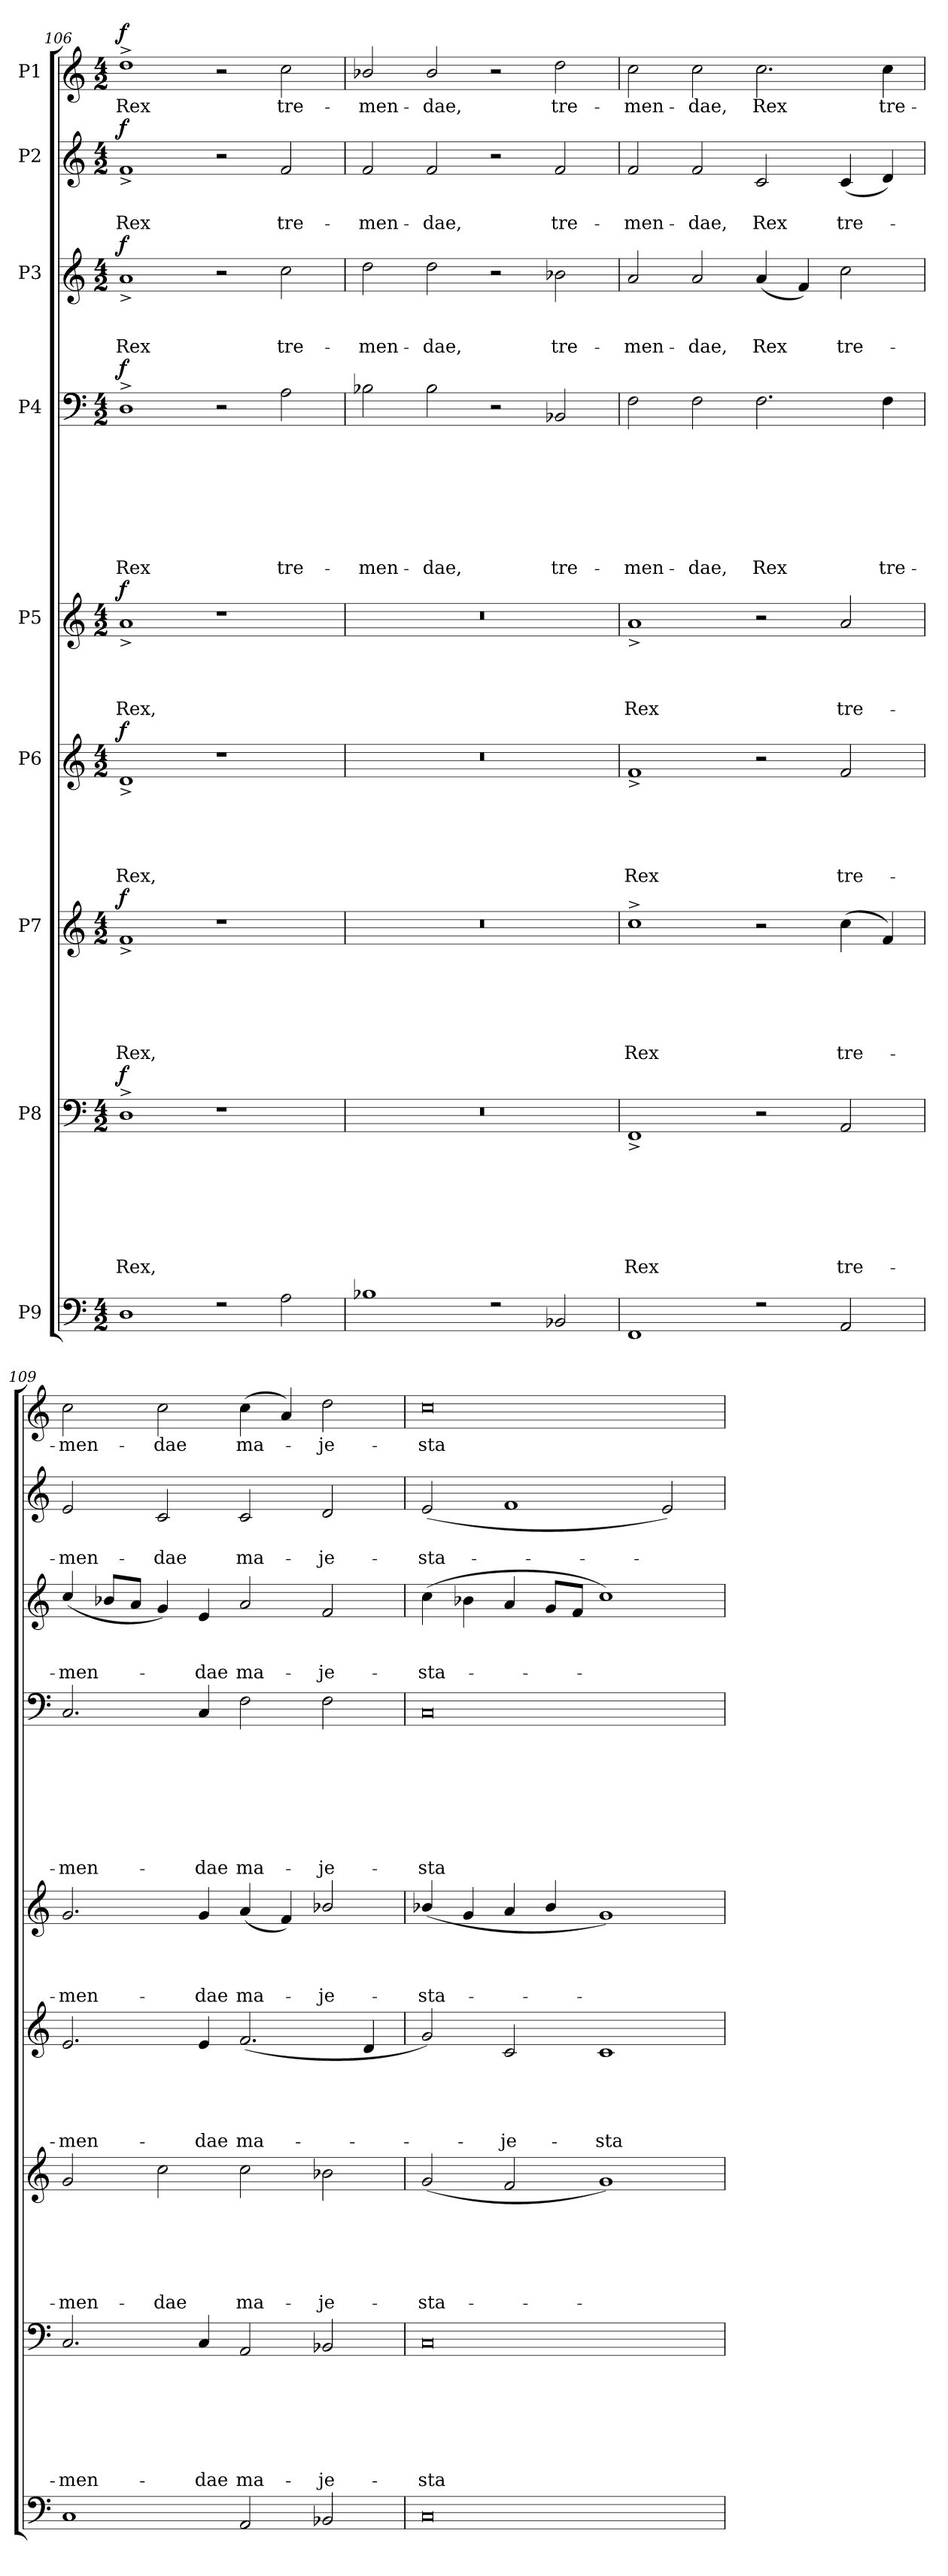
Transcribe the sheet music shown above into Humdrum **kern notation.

**kern	**kern	**text	**text	**text	**text	**text	**text	**text	**dynam	**kern	**text	**text	**text	**text	**text	**text	**dynam	**kern	**text	**text	**text	**text	**text	**dynam	**kern	**text	**text	**text	**text	**dynam	**kern	**text	**text	**text	**text	**text	**text	**text	**text	**dynam	**kern	**text	**text	**text	**dynam	**kern	**text	**text	**dynam	**kern	**text	**dynam
*part9	*part8	*part8	*part8	*part8	*part8	*part8	*part8	*part8	*part8	*part7	*part7	*part7	*part7	*part7	*part7	*part7	*part7	*part6	*part6	*part6	*part6	*part6	*part6	*part6	*part5	*part5	*part5	*part5	*part5	*part5	*part4	*part4	*part4	*part4	*part4	*part4	*part4	*part4	*part4	*part4	*part3	*part3	*part3	*part3	*part3	*part2	*part2	*part2	*part2	*part1	*part1	*part1
*staff9	*staff8	*staff8	*staff8	*staff8	*staff8	*staff8	*staff8	*staff8	*staff8	*staff7	*staff7	*staff7	*staff7	*staff7	*staff7	*staff7	*staff7	*staff6	*staff6	*staff6	*staff6	*staff6	*staff6	*staff6	*staff5	*staff5	*staff5	*staff5	*staff5	*staff5	*staff4	*staff4	*staff4	*staff4	*staff4	*staff4	*staff4	*staff4	*staff4	*staff4	*staff3	*staff3	*staff3	*staff3	*staff3	*staff2	*staff2	*staff2	*staff2	*staff1	*staff1	*staff1
*I"P9	*I"P8	*	*	*	*	*	*	*	*	*I"P7	*	*	*	*	*	*	*	*I"P6	*	*	*	*	*	*	*I"P5	*	*	*	*	*	*I"P4	*	*	*	*	*	*	*	*	*	*I"P3	*	*	*	*	*I"P2	*	*	*	*I"P1	*	*
!!LO:PB:g=z
*clefF4	*clefF4	*	*	*	*	*	*	*	*	*clefG2	*	*	*	*	*	*	*	*clefG2	*	*	*	*	*	*	*clefG2	*	*	*	*	*	*clefF4	*	*	*	*	*	*	*	*	*	*clefG2	*	*	*	*	*clefG2	*	*	*	*clefG2	*	*
*	*	*	*	*	*	*	*	*	*	*ITrd7c12	*	*	*	*	*	*	*	*	*	*	*	*	*	*	*	*	*	*	*	*	*	*	*	*	*	*	*	*	*	*	*ITrd7c12	*	*	*	*	*	*	*	*	*	*	*
*k[]	*k[]	*	*	*	*	*	*	*	*	*k[]	*	*	*	*	*	*	*	*k[]	*	*	*	*	*	*	*k[]	*	*	*	*	*	*k[]	*	*	*	*	*	*	*	*	*	*k[]	*	*	*	*	*k[]	*	*	*	*k[]	*	*
*C:	*C:	*	*	*	*	*	*	*	*	*C:	*	*	*	*	*	*	*	*C:	*	*	*	*	*	*	*C:	*	*	*	*	*	*C:	*	*	*	*	*	*	*	*	*	*C:	*	*	*	*	*C:	*	*	*	*C:	*	*
*M4/2	*M4/2	*	*	*	*	*	*	*	*	*M4/2	*	*	*	*	*	*	*	*M4/2	*	*	*	*	*	*	*M4/2	*	*	*	*	*	*M4/2	*	*	*	*	*	*	*	*	*	*M4/2	*	*	*	*	*M4/2	*	*	*	*M4/2	*	*
=106	=106	=106	=106	=106	=106	=106	=106	=106	=106	=106	=106	=106	=106	=106	=106	=106	=106	=106	=106	=106	=106	=106	=106	=106	=106	=106	=106	=106	=106	=106	=106	=106	=106	=106	=106	=106	=106	=106	=106	=106	=106	=106	=106	=106	=106	=106	=106	=106	=106	=106	=106	=106
*^	*	*	*	*	*	*	*	*	*	*	*	*	*	*	*	*	*	*	*	*	*	*	*	*	*	*	*	*	*	*	*	*	*	*	*	*	*	*	*	*	*	*	*	*	*	*	*	*	*	*	*	*
!	!	!	!	!	!	!	!	!	!LO:LY:b	!LO:DY:a	!	!	!	!	!	!	!LO:LY:b	!LO:DY:a	!	!	!	!	!	!LO:LY:b	!LO:DY:a	!	!	!	!	!LO:LY:b	!LO:DY:a	!	!	!	!	!	!	!	!	!LO:LY:b	!LO:DY:a	!	!	!	!LO:LY:b	!LO:DY:a	!	!	!LO:LY:b	!LO:DY:a	!	!LO:LY:b	!LO:DY:a
1D	0ryy	1D^>	.	.	.	.	.	.	Rex,	f	1F^<	.	.	.	.	.	Rex,	f	1d^<	.	.	.	.	Rex,	f	1a^<	.	.	.	Rex,	f	1D^>	.	.	.	.	.	.	.	Rex	f	1A^<	.	.	Rex	f	1f^<	.	Rex	f	1dd^>	Rex	f
2r	.	1r	.	.	.	.	.	.	.	.	1r	.	.	.	.	.	.	.	1r	.	.	.	.	.	.	1r	.	.	.	.	.	2r	.	.	.	.	.	.	.	.	.	2r	.	.	.	.	2r	.	.	.	2r	.	.
!	!	!	!	!	!	!	!	!	!	!	!	!	!	!	!	!	!	!	!	!	!	!	!	!	!	!	!	!	!	!	!	!	!	!	!	!	!	!	!	!LO:LY:b	!	!	!	!	!LO:LY:b	!	!	!	!LO:LY:b	!	!	!LO:LY:b	!
2A\	.	.	.	.	.	.	.	.	.	.	.	.	.	.	.	.	.	.	.	.	.	.	.	.	.	.	.	.	.	.	.	2A\	.	.	.	.	.	.	.	tre-	.	2c\	.	.	tre-	.	2f/	.	tre-	.	2cc\	tre-	.
=107	=107	=107	=107	=107	=107	=107	=107	=107	=107	=107	=107	=107	=107	=107	=107	=107	=107	=107	=107	=107	=107	=107	=107	=107	=107	=107	=107	=107	=107	=107	=107	=107	=107	=107	=107	=107	=107	=107	=107	=107	=107	=107	=107	=107	=107	=107	=107	=107	=107	=107	=107	=107	=107
!	!	!LO:N:vis=1	!	!	!	!	!	!	!	!	!LO:N:vis=1	!	!	!	!	!	!	!	!LO:N:vis=1	!	!	!	!	!	!	!LO:N:vis=1	!	!	!	!	!	!	!	!	!	!	!	!	!	!LO:LY:b	!	!	!	!	!LO:LY:b	!	!	!	!LO:LY:b	!	!	!LO:LY:b	!
1B-X	0ryy	0r	.	.	.	.	.	.	.	.	0r	.	.	.	.	.	.	.	0r	.	.	.	.	.	.	0r	.	.	.	.	.	2B-X\	.	.	.	.	.	.	.	-men-	.	2d\	.	.	-men-	.	2f/	.	-men-	.	2b-X/	-men-	.
!	!	!	!	!	!	!	!	!	!	!	!	!	!	!	!	!	!	!	!	!	!	!	!	!	!	!	!	!	!	!	!	!	!	!	!	!	!	!	!	!LO:LY:b	!	!	!	!	!LO:LY:b	!	!	!	!LO:LY:b	!	!	!LO:LY:b	!
.	.	.	.	.	.	.	.	.	.	.	.	.	.	.	.	.	.	.	.	.	.	.	.	.	.	.	.	.	.	.	.	2B-\	.	.	.	.	.	.	.	-dae,	.	2d\	.	.	-dae,	.	2f/	.	-dae,	.	2b-/	-dae,	.
2r	.	.	.	.	.	.	.	.	.	.	.	.	.	.	.	.	.	.	.	.	.	.	.	.	.	.	.	.	.	.	.	2r	.	.	.	.	.	.	.	.	.	2r	.	.	.	.	2r	.	.	.	2r	.	.
!	!	!	!	!	!	!	!	!	!	!	!	!	!	!	!	!	!	!	!	!	!	!	!	!	!	!	!	!	!	!	!	!	!	!	!	!	!	!	!	!LO:LY:b	!	!	!	!	!LO:LY:b	!	!	!	!LO:LY:b	!	!	!LO:LY:b	!
2BB-X/	.	.	.	.	.	.	.	.	.	.	.	.	.	.	.	.	.	.	.	.	.	.	.	.	.	.	.	.	.	.	.	2BB-X/	.	.	.	.	.	.	.	tre-	.	2B-X\	.	.	tre-	.	2f/	.	tre-	.	2dd\	tre-	.
=108	=108	=108	=108	=108	=108	=108	=108	=108	=108	=108	=108	=108	=108	=108	=108	=108	=108	=108	=108	=108	=108	=108	=108	=108	=108	=108	=108	=108	=108	=108	=108	=108	=108	=108	=108	=108	=108	=108	=108	=108	=108	=108	=108	=108	=108	=108	=108	=108	=108	=108	=108	=108	=108
!	!	!	!	!	!	!	!	!	!LO:LY:b	!	!	!	!	!	!	!	!LO:LY:b	!	!	!	!	!	!	!LO:LY:b	!	!	!	!	!	!LO:LY:b	!	!	!	!	!	!	!	!	!	!LO:LY:b	!	!	!	!	!LO:LY:b	!	!	!	!LO:LY:b	!	!	!LO:LY:b	!
1FF	0ryy	1FF^<	.	.	.	.	.	.	Rex	.	1c^>	.	.	.	.	.	Rex	.	1f^<	.	.	.	.	Rex	.	1a^<	.	.	.	Rex	.	2F\	.	.	.	.	.	.	.	-men-	.	2A/	.	.	-men-	.	2f/	.	-men-	.	2cc\	-men-	.
!	!	!	!	!	!	!	!	!	!	!	!	!	!	!	!	!	!	!	!	!	!	!	!	!	!	!	!	!	!	!	!	!	!	!	!	!	!	!	!	!LO:LY:b	!	!	!	!	!LO:LY:b	!	!	!	!LO:LY:b	!	!	!LO:LY:b	!
.	.	.	.	.	.	.	.	.	.	.	.	.	.	.	.	.	.	.	.	.	.	.	.	.	.	.	.	.	.	.	.	2F\	.	.	.	.	.	.	.	-dae,	.	2A/	.	.	-dae,	.	2f/	.	-dae,	.	2cc\	-dae,	.
!	!	!	!	!	!	!	!	!	!	!	!	!	!	!	!	!	!	!	!	!	!	!	!	!	!	!	!	!	!	!	!	!	!	!	!	!	!	!	!	!LO:LY:b	!	!	!	!	!LO:LY:b	!	!	!	!LO:LY:b	!	!	!LO:LY:b	!
2r	.	2r	.	.	.	.	.	.	.	.	2r	.	.	.	.	.	.	.	2r	.	.	.	.	.	.	2r	.	.	.	.	.	2.F\	.	.	.	.	.	.	.	Rex	.	(<4A/	.	.	Rex	.	2c/	.	Rex	.	2.cc\	Rex	.
.	.	.	.	.	.	.	.	.	.	.	.	.	.	.	.	.	.	.	.	.	.	.	.	.	.	.	.	.	.	.	.	.	.	.	.	.	.	.	.	.	.	4F/)	.	.	.	.	.	.	.	.	.	.	.
!	!	!	!	!	!	!	!	!	!LO:LY:b	!	!	!	!	!	!	!	!LO:LY:b	!	!	!	!	!	!	!LO:LY:b	!	!	!	!	!	!LO:LY:b	!	!	!	!	!	!	!	!	!	!	!	!	!	!	!LO:LY:b	!	!	!	!LO:LY:b	!	!	!	!
2AA/	.	2AA/	.	.	.	.	.	.	tre-	.	(>4c\	.	.	.	.	.	tre-	.	2f/	.	.	.	.	tre-	.	2a/	.	.	.	tre-	.	.	.	.	.	.	.	.	.	.	.	2c\	.	.	tre-	.	(<4c/	.	tre-	.	.	.	.
!	!	!	!	!	!	!	!	!	!	!	!	!	!	!	!	!	!	!	!	!	!	!	!	!	!	!	!	!	!	!	!	!	!	!	!	!	!	!	!	!LO:LY:b	!	!	!	!	!	!	!	!	!	!	!	!LO:LY:b	!
.	.	.	.	.	.	.	.	.	.	.	4F/)	.	.	.	.	.	.	.	.	.	.	.	.	.	.	.	.	.	.	.	.	4F\	.	.	.	.	.	.	.	tre-	.	.	.	.	.	.	4d/)	.	.	.	4cc\	tre-	.
=109	=109	=109	=109	=109	=109	=109	=109	=109	=109	=109	=109	=109	=109	=109	=109	=109	=109	=109	=109	=109	=109	=109	=109	=109	=109	=109	=109	=109	=109	=109	=109	=109	=109	=109	=109	=109	=109	=109	=109	=109	=109	=109	=109	=109	=109	=109	=109	=109	=109	=109	=109	=109	=109
!	!	!	!	!	!	!	!	!	!LO:LY:b	!	!	!	!	!	!	!	!LO:LY:b	!	!	!	!	!	!	!LO:LY:b	!	!	!	!	!	!LO:LY:b	!	!	!	!	!	!	!	!	!	!LO:LY:b	!	!	!	!	!LO:LY:b	!	!	!	!LO:LY:b	!	!	!LO:LY:b	!
1C	0ryy	2.C/	.	.	.	.	.	.	-men-	.	2G/	.	.	.	.	.	-men-	.	2.e/	.	.	.	.	-men-	.	2.g/	.	.	.	-men-	.	2.C/	.	.	.	.	.	.	.	-men-	.	(<4c/	.	.	-men-	.	2e/	.	-men-	.	2cc\	-men-	.
.	.	.	.	.	.	.	.	.	.	.	.	.	.	.	.	.	.	.	.	.	.	.	.	.	.	.	.	.	.	.	.	.	.	.	.	.	.	.	.	.	.	8B-X/L	.	.	.	.	.	.	.	.	.	.	.
.	.	.	.	.	.	.	.	.	.	.	.	.	.	.	.	.	.	.	.	.	.	.	.	.	.	.	.	.	.	.	.	.	.	.	.	.	.	.	.	.	.	8A/J	.	.	.	.	.	.	.	.	.	.	.
!	!	!	!	!	!	!	!	!	!	!	!	!	!	!	!	!	!LO:LY:b	!	!	!	!	!	!	!	!	!	!	!	!	!	!	!	!	!	!	!	!	!	!	!	!	!	!	!	!	!	!	!	!LO:LY:b	!	!	!LO:LY:b	!
.	.	.	.	.	.	.	.	.	.	.	2c\	.	.	.	.	.	-dae	.	.	.	.	.	.	.	.	.	.	.	.	.	.	.	.	.	.	.	.	.	.	.	.	4G/)	.	.	.	.	2c/	.	-dae	.	2cc\	-dae	.
!	!	!	!	!	!	!	!	!	!LO:LY:b	!	!	!	!	!	!	!	!	!	!	!	!	!	!	!LO:LY:b	!	!	!	!	!	!LO:LY:b	!	!	!	!	!	!	!	!	!	!LO:LY:b	!	!	!	!	!LO:LY:b	!	!	!	!	!	!	!	!
.	.	4C/	.	.	.	.	.	.	-dae	.	.	.	.	.	.	.	.	.	4e/	.	.	.	.	-dae	.	4g/	.	.	.	-dae	.	4C/	.	.	.	.	.	.	.	-dae	.	4E/	.	.	-dae	.	.	.	.	.	.	.	.
!	!	!	!	!	!	!	!	!	!LO:LY:b	!	!	!	!	!	!	!	!LO:LY:b	!	!	!	!	!	!	!LO:LY:b	!	!	!	!	!	!LO:LY:b	!	!	!	!	!	!	!	!	!	!LO:LY:b	!	!	!	!	!LO:LY:b	!	!	!	!LO:LY:b	!	!	!LO:LY:b	!
2AA/	.	2AA/	.	.	.	.	.	.	ma-	.	2c\	.	.	.	.	.	ma-	.	(<2.f/	.	.	.	.	ma-	.	(<4a/	.	.	.	ma-	.	2F\	.	.	.	.	.	.	.	ma-	.	2A/	.	.	ma-	.	2c/	.	ma-	.	(>4cc\	ma-	.
.	.	.	.	.	.	.	.	.	.	.	.	.	.	.	.	.	.	.	.	.	.	.	.	.	.	4f/)	.	.	.	.	.	.	.	.	.	.	.	.	.	.	.	.	.	.	.	.	.	.	.	.	4a/)	.	.
!	!	!	!	!	!	!	!	!	!LO:LY:b	!	!	!	!	!	!	!	!LO:LY:b	!	!	!	!	!	!	!	!	!	!	!	!	!LO:LY:b	!	!	!	!	!	!	!	!	!	!LO:LY:b	!	!	!	!	!LO:LY:b	!	!	!	!LO:LY:b	!	!	!LO:LY:b	!
2BB-X/	.	2BB-X/	.	.	.	.	.	.	-je-	.	2B-X\	.	.	.	.	.	-je-	.	.	.	.	.	.	.	.	2b-X/	.	.	.	-je-	.	2F\	.	.	.	.	.	.	.	-je-	.	2F/	.	.	-je-	.	2d/	.	-je-	.	2dd\	-je-	.
.	.	.	.	.	.	.	.	.	.	.	.	.	.	.	.	.	.	.	4d/	.	.	.	.	.	.	.	.	.	.	.	.	.	.	.	.	.	.	.	.	.	.	.	.	.	.	.	.	.	.	.	.	.	.
=110	=110	=110	=110	=110	=110	=110	=110	=110	=110	=110	=110	=110	=110	=110	=110	=110	=110	=110	=110	=110	=110	=110	=110	=110	=110	=110	=110	=110	=110	=110	=110	=110	=110	=110	=110	=110	=110	=110	=110	=110	=110	=110	=110	=110	=110	=110	=110	=110	=110	=110	=110	=110	=110
!	!	!	!	!	!	!	!	!	!LO:LY:b	!	!	!	!	!	!	!	!LO:LY:b	!	!	!	!	!	!	!	!	!	!	!	!	!LO:LY:b	!	!	!	!	!	!	!	!	!	!LO:LY:b	!	!	!	!	!LO:LY:b	!	!	!	!LO:LY:b	!	!	!LO:LY:b	!
0C	0ryy	0C	.	.	.	.	.	.	-sta-	.	(<2G/	.	.	.	.	.	-sta-	.	2g/)	.	.	.	.	.	.	(<4b-X/	.	.	.	-sta-	.	0C	.	.	.	.	.	.	.	-sta-	.	(<4c\	.	.	-sta-	.	(<2e/	.	-sta-	.	0cc	-sta-	.
.	.	.	.	.	.	.	.	.	.	.	.	.	.	.	.	.	.	.	.	.	.	.	.	.	.	4g/	.	.	.	.	.	.	.	.	.	.	.	.	.	.	.	4B-X\	.	.	.	.	.	.	.	.	.	.	.
!	!	!	!	!	!	!	!	!	!	!	!	!	!	!	!	!	!	!	!	!	!	!	!	!LO:LY:b	!	!	!	!	!	!	!	!	!	!	!	!	!	!	!	!	!	!	!	!	!	!	!	!	!	!	!	!	!
.	.	.	.	.	.	.	.	.	.	.	2F/	.	.	.	.	.	.	.	2c/	.	.	.	.	-je-	.	4a/	.	.	.	.	.	.	.	.	.	.	.	.	.	.	.	4A/	.	.	.	.	1f	.	.	.	.	.	.
.	.	.	.	.	.	.	.	.	.	.	.	.	.	.	.	.	.	.	.	.	.	.	.	.	.	4b-/	.	.	.	.	.	.	.	.	.	.	.	.	.	.	.	8G/L	.	.	.	.	.	.	.	.	.	.	.
.	.	.	.	.	.	.	.	.	.	.	.	.	.	.	.	.	.	.	.	.	.	.	.	.	.	.	.	.	.	.	.	.	.	.	.	.	.	.	.	.	.	8F/J	.	.	.	.	.	.	.	.	.	.	.
!	!	!	!	!	!	!	!	!	!	!	!	!	!	!	!	!	!	!	!	!	!	!	!	!LO:LY:b	!	!	!	!	!	!	!	!	!	!	!	!	!	!	!	!	!	!	!	!	!	!	!	!	!	!	!	!	!
.	.	.	.	.	.	.	.	.	.	.	1G)	.	.	.	.	.	.	.	1c	.	.	.	.	-sta-	.	1g)	.	.	.	.	.	.	.	.	.	.	.	.	.	.	.	1c)	.	.	.	.	.	.	.	.	.	.	.
.	.	.	.	.	.	.	.	.	.	.	.	.	.	.	.	.	.	.	.	.	.	.	.	.	.	.	.	.	.	.	.	.	.	.	.	.	.	.	.	.	.	.	.	.	.	.	2e/)	.	.	.	.	.	.
*v	*v	*	*	*	*	*	*	*	*	*	*	*	*	*	*	*	*	*	*	*	*	*	*	*	*	*	*	*	*	*	*	*	*	*	*	*	*	*	*	*	*	*	*	*	*	*	*	*	*	*	*	*	*
=	=	=	=	=	=	=	=	=	=	=	=	=	=	=	=	=	=	=	=	=	=	=	=	=	=	=	=	=	=	=	=	=	=	=	=	=	=	=	=	=	=	=	=	=	=	=	=	=	=	=	=	=
*-	*-	*-	*-	*-	*-	*-	*-	*-	*-	*-	*-	*-	*-	*-	*-	*-	*-	*-	*-	*-	*-	*-	*-	*-	*-	*-	*-	*-	*-	*-	*-	*-	*-	*-	*-	*-	*-	*-	*-	*-	*-	*-	*-	*-	*-	*-	*-	*-	*-	*-	*-	*-
